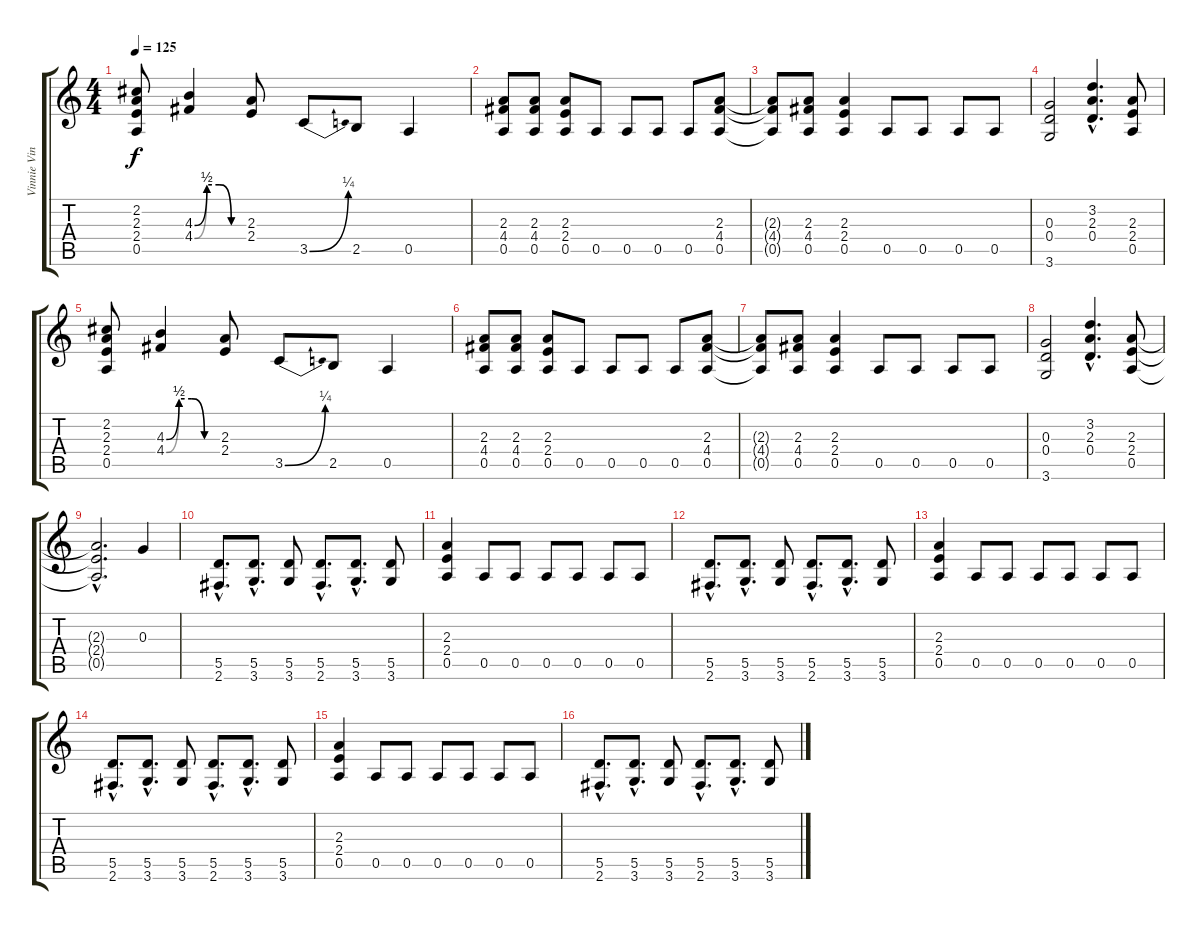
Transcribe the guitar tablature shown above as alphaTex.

\track ("Vinnie Vincent" "Vinnie Vin") {instrument overdrivenguitar}
\staff {score tabs}
\tuning (E4 B3 G3 D3 A2 E2) {hide}
\ts (4 4)
\tempo 125
\clef g2
\ks c
(2.2 2.3 2.4 0.5).8{dy f} (4.3{be (custom 0 0 15 2 30 2 45 0 60 0)} 4.4{be (custom 0 0 15 2 30 2 45 0 60 0)}).4 (2.3 2.4).8 3.5{be (bend 0 0 60 1)}.8 2.5.8 0.5.4 |
(2.3 4.4 0.5).8 (2.3 4.4 0.5).8 (2.3 2.4 0.5).8 0.5.8 0.5.8 0.5.8 0.5.8 (2.3 4.4 0.5).8 |
(2.3{t} 4.4{t} 0.5{t}).8 (2.3 4.4 0.5).8 (2.3 2.4 0.5).4 0.5.8 0.5.8 0.5.8 0.5.8 |
(0.3 0.4 3.6).2 (3.2{hac} 2.3{hac} 0.4{hac}).4{d} (2.3 2.4 0.5).8 |
(2.2 2.3 2.4 0.5).8 (4.3{be (custom 0 0 15 2 30 2 45 0 60 0)} 4.4{be (custom 0 0 15 2 30 2 45 0 60 0)}).4 (2.3 2.4).8 3.5{be (bend 0 0 60 1)}.8 2.5.8 0.5.4 |
(2.3 4.4 0.5).8 (2.3 4.4 0.5).8 (2.3 2.4 0.5).8 0.5.8 0.5.8 0.5.8 0.5.8 (2.3 4.4 0.5).8 |
(2.3{t} 4.4{t} 0.5{t}).8 (2.3 4.4 0.5).8 (2.3 2.4 0.5).4 0.5.8 0.5.8 0.5.8 0.5.8 |
(0.3 0.4 3.6).2 (3.2{hac} 2.3{hac} 0.4{hac}).4{d} (2.3 2.4 0.5).8 |
(2.3{hac t} 2.4{hac t} 0.5{hac t}).2{d} 0.3.4 |
(5.5{hac} 2.6{hac}).8{d} (5.5{hac} 3.6{hac}).8{d} (5.5 3.6).8 (5.5{hac} 2.6{hac}).8{d} (5.5{hac} 3.6{hac}).8{d} (5.5 3.6).8 |
(2.3 2.4 0.5).4 0.5.8 0.5.8 0.5.8 0.5.8 0.5.8 0.5.8 |
(5.5{hac} 2.6{hac}).8{d} (5.5{hac} 3.6{hac}).8{d} (5.5 3.6).8 (5.5{hac} 2.6{hac}).8{d} (5.5{hac} 3.6{hac}).8{d} (5.5 3.6).8 |
(2.3 2.4 0.5).4 0.5.8 0.5.8 0.5.8 0.5.8 0.5.8 0.5.8 |
(5.5{hac} 2.6{hac}).8{d} (5.5{hac} 3.6{hac}).8{d} (5.5 3.6).8 (5.5{hac} 2.6{hac}).8{d} (5.5{hac} 3.6{hac}).8{d} (5.5 3.6).8 |
(2.3 2.4 0.5).4 0.5.8 0.5.8 0.5.8 0.5.8 0.5.8 0.5.8 |
(5.5{hac} 2.6{hac}).8{d} (5.5{hac} 3.6{hac}).8{d} (5.5 3.6).8 (5.5{hac} 2.6{hac}).8{d} (5.5{hac} 3.6{hac}).8{d} (5.5 3.6).8
